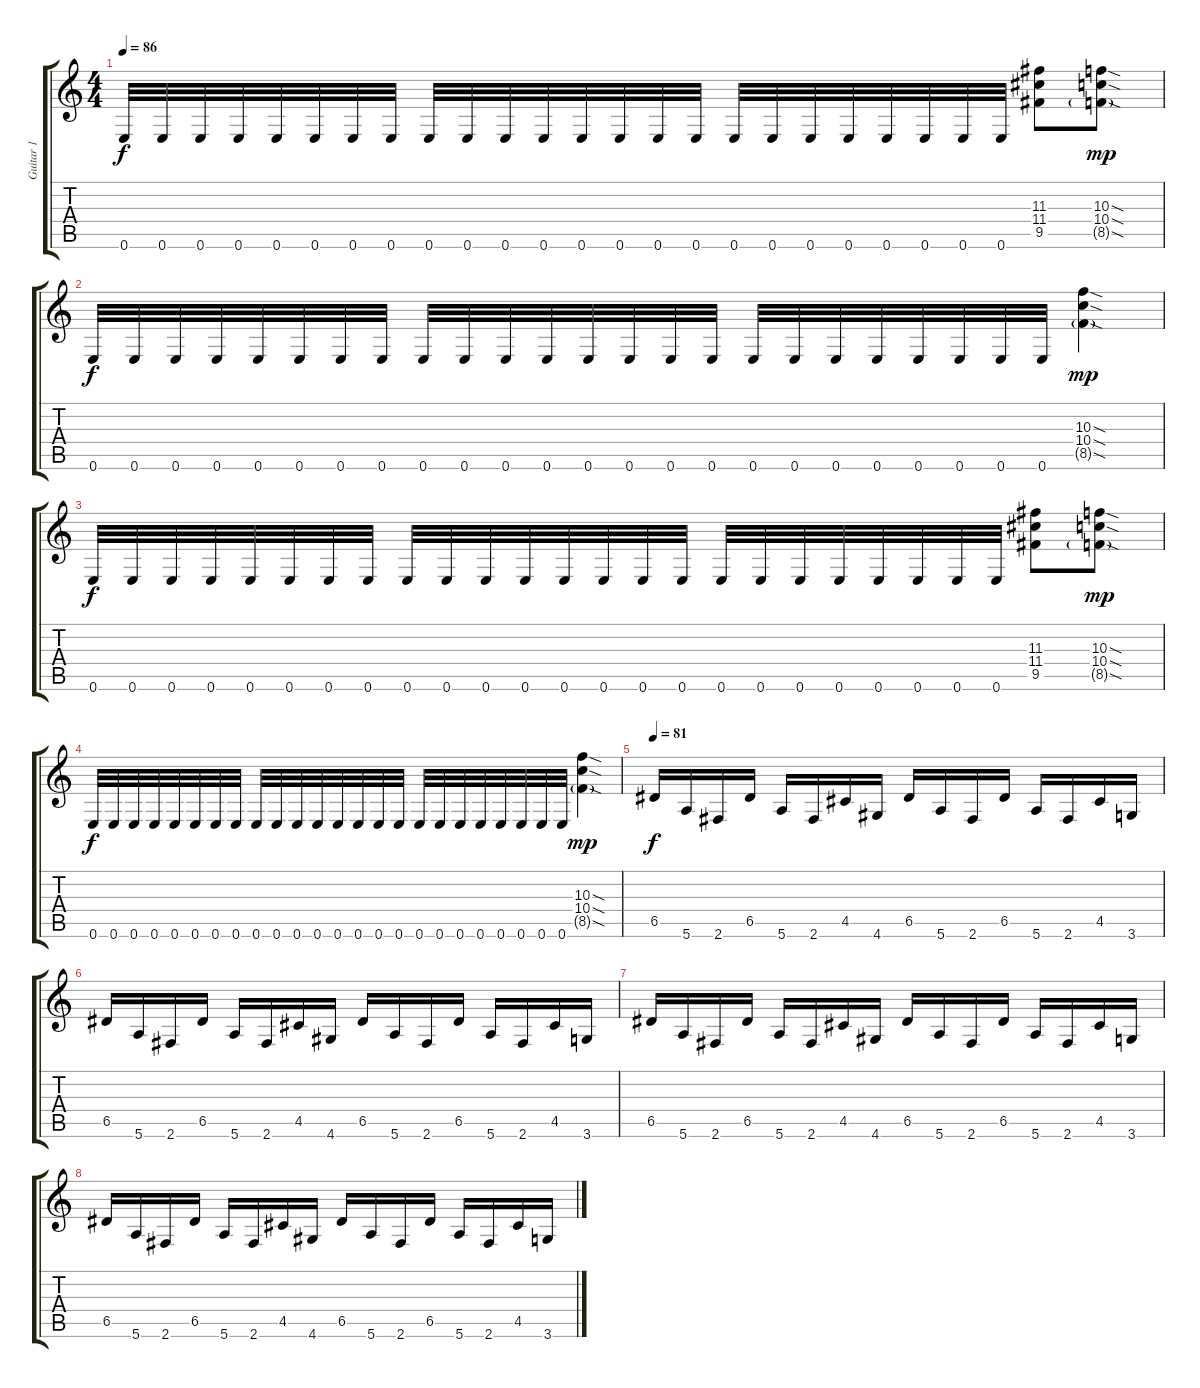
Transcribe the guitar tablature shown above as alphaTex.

\track ("Guitar 1" "Guitar 1") {instrument distortionguitar}
\staff {score tabs}
\tuning (E4 B3 G3 D3 A2 E2) {hide}
\ts (4 4)
\tempo 86
\clef g2
\ks c
0.6.32{dy f} 0.6.32 0.6.32 0.6.32 0.6.32 0.6.32 0.6.32 0.6.32 0.6.32 0.6.32 0.6.32 0.6.32 0.6.32 0.6.32 0.6.32 0.6.32 0.6.32 0.6.32 0.6.32 0.6.32 0.6.32 0.6.32 0.6.32 0.6.32 (11.3 11.4 9.5).8 (10.3{sod} 10.4{sod} 8.5{sod g}).8{dy mp} |
0.6.32{dy f} 0.6.32 0.6.32 0.6.32 0.6.32 0.6.32 0.6.32 0.6.32 0.6.32 0.6.32 0.6.32 0.6.32 0.6.32 0.6.32 0.6.32 0.6.32 0.6.32 0.6.32 0.6.32 0.6.32 0.6.32 0.6.32 0.6.32 0.6.32 (10.3{sod} 10.4{sod} 8.5{sod g}).4{dy mp} |
0.6.32{dy f} 0.6.32 0.6.32 0.6.32 0.6.32 0.6.32 0.6.32 0.6.32 0.6.32 0.6.32 0.6.32 0.6.32 0.6.32 0.6.32 0.6.32 0.6.32 0.6.32 0.6.32 0.6.32 0.6.32 0.6.32 0.6.32 0.6.32 0.6.32 (11.3 11.4 9.5).8 (10.3{sod} 10.4{sod} 8.5{sod g}).8{dy mp} |
0.6.32{dy f} 0.6.32 0.6.32 0.6.32 0.6.32 0.6.32 0.6.32 0.6.32 0.6.32 0.6.32 0.6.32 0.6.32 0.6.32 0.6.32 0.6.32 0.6.32 0.6.32 0.6.32 0.6.32 0.6.32 0.6.32 0.6.32 0.6.32 0.6.32 (10.3{sod} 10.4{sod} 8.5{sod g}).4{dy mp} |
\tempo 81
6.5.16{dy f} 5.6.16 2.6.16 6.5.16 5.6.16 2.6.16 4.5.16 4.6.16 6.5.16 5.6.16 2.6.16 6.5.16 5.6.16 2.6.16 4.5.16 3.6.16 |
6.5.16 5.6.16 2.6.16 6.5.16 5.6.16 2.6.16 4.5.16 4.6.16 6.5.16 5.6.16 2.6.16 6.5.16 5.6.16 2.6.16 4.5.16 3.6.16 |
6.5.16 5.6.16 2.6.16 6.5.16 5.6.16 2.6.16 4.5.16 4.6.16 6.5.16 5.6.16 2.6.16 6.5.16 5.6.16 2.6.16 4.5.16 3.6.16 |
6.5.16 5.6.16 2.6.16 6.5.16 5.6.16 2.6.16 4.5.16 4.6.16 6.5.16 5.6.16 2.6.16 6.5.16 5.6.16 2.6.16 4.5.16 3.6.16
